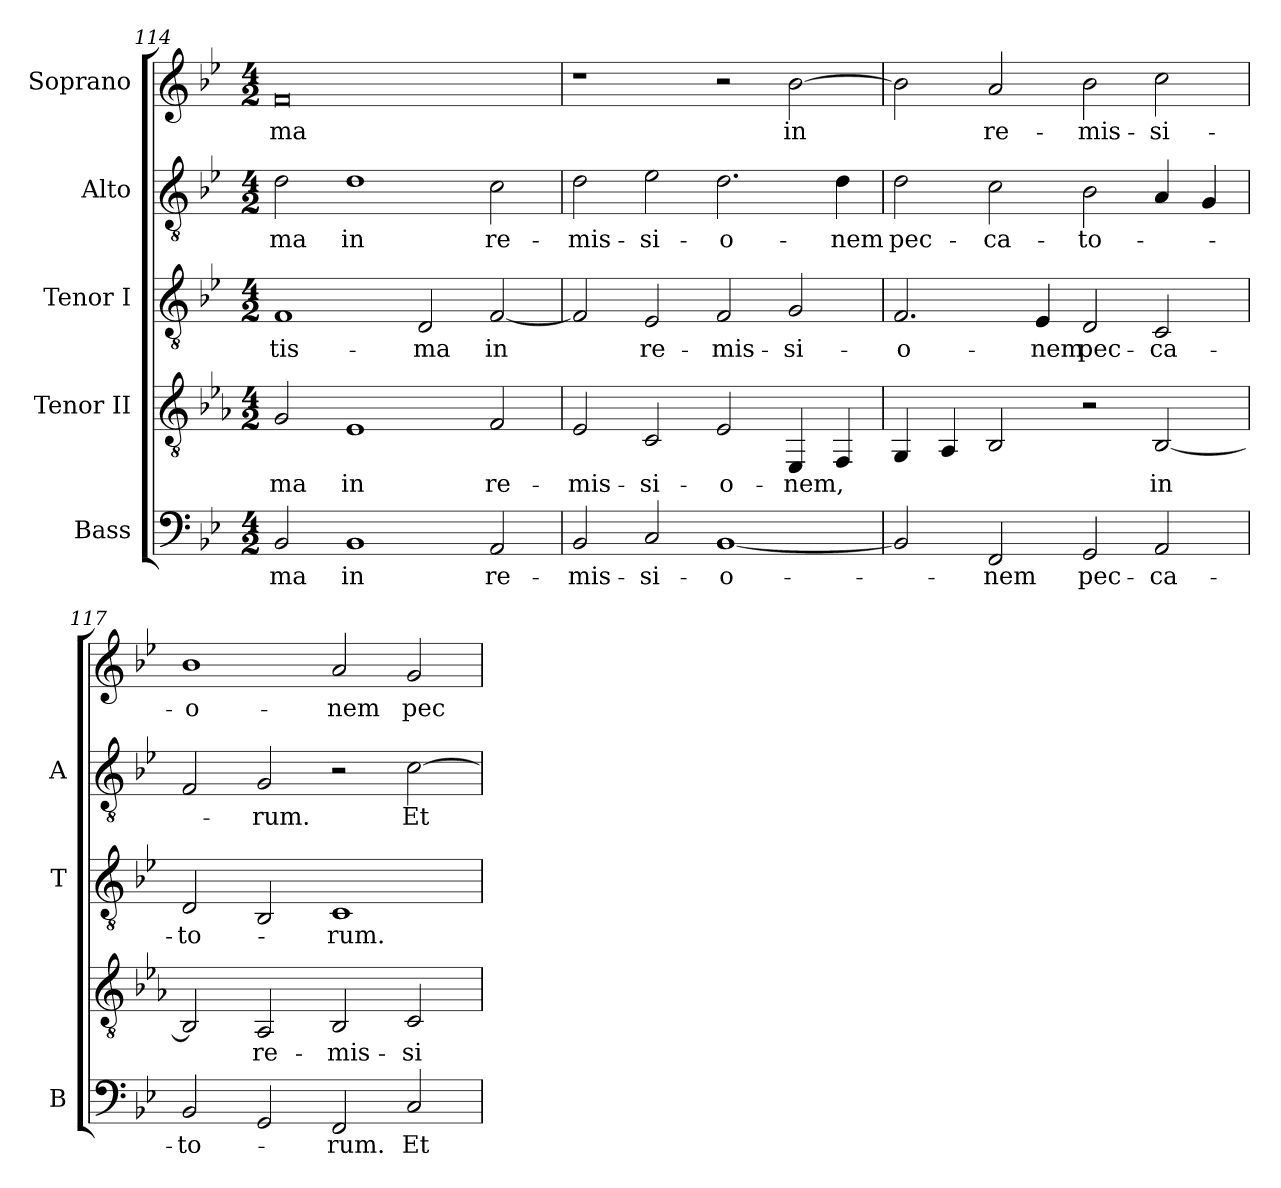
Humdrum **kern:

**kern	**text	**kern	**text	**kern	**text	**kern	**text	**kern	**text
*part5	*part5	*part4	*part4	*part3	*part3	*part2	*part2	*part1	*part1
*staff5	*staff5	*staff4	*staff4	*staff3	*staff3	*staff2	*staff2	*staff1	*staff1
*I"Bass	*	*I"Tenor II	*	*I"Tenor I	*	*I"Alto	*	*I"Soprano	*
*I'B	*	*	*	*I'T	*	*I'A	*	*	*
*clefF4	*	*clefGv2	*	*clefGv2	*	*clefGv2	*	*clefG2	*
*	*	*ITrd-4c-7	*	*	*	*	*	*	*
*k[b-e-]	*	*k[b-e-]	*	*k[b-e-]	*	*k[b-e-]	*	*k[b-e-]	*
*B-:	*	*B-:	*	*B-:	*	*B-:	*	*B-:	*
*M4/2	*	*M4/2	*	*M4/2	*	*M4/2	*	*M4/2	*
=114	=114	=114	=114	=114	=114	=114	=114	=114	=114
!	!LO:LY:b:color=#000000	!	!	!	!	!	!	!	!
!	!	!	!LO:LY:b:color=#000000	!	!	!	!	!	!
!	!	!	!	!	!LO:LY:b:color=#000000	!	!	!	!
!	!	!	!	!	!	!	!LO:LY:b:color=#000000	!	!
!	!	!	!	!	!	!	!	!	!LO:LY:b:color=#000000
2BB-i/	-ma	2di/	-ma	1Fi	-tis-	2di\	-ma	0fi	-ma
!	!LO:LY:b:color=#000000	!	!	!	!	!	!	!	!
!	!	!	!LO:LY:b:color=#000000	!	!	!	!	!	!
!	!	!	!	!	!	!	!LO:LY:b:color=#000000	!	!
1BB-i	in	1B-i	in	.	.	1di	in	.	.
!	!	!	!	!	!LO:LY:b:color=#000000	!	!	!	!
.	.	.	.	2Di/	-ma	.	.	.	.
!	!LO:LY:b:color=#000000	!	!	!	!	!	!	!	!
!	!	!	!LO:LY:b:color=#000000	!	!	!	!	!	!
!	!	!	!	!	!LO:LY:b:color=#000000	!	!	!	!
!	!	!	!	!	!	!	!LO:LY:b:color=#000000	!	!
2AAi/	re-	2ci/	re-	[<2Fi/	in	2ci\	re-	.	.
!!LO:LB:g=z
=115	=115	=115	=115	=115	=115	=115	=115	=115	=115
!	!LO:LY:b:color=#000000	!	!	!	!	!	!	!	!
!	!	!	!LO:LY:b:color=#000000	!	!	!	!	!	!
!	!	!	!	!	!	!	!LO:LY:b:color=#000000	!	!
2BB-i/	-mis-	2B-i/	-mis-	2Fi/]	.	2di\	-mis-	1r	.
!	!LO:LY:b:color=#000000	!	!	!	!	!	!	!	!
!	!	!	!LO:LY:b:color=#000000	!	!	!	!	!	!
!	!	!	!	!	!LO:LY:b:color=#000000	!	!	!	!
!	!	!	!	!	!	!	!LO:LY:b:color=#000000	!	!
2Ci/	-si-	2Gi/	-si-	2E-i/	re-	2e-i\	-si-	.	.
!	!LO:LY:b:color=#000000	!	!	!	!	!	!	!	!
!	!	!	!LO:LY:b:color=#000000	!	!	!	!	!	!
!	!	!	!	!	!LO:LY:b:color=#000000	!	!	!	!
!	!	!	!	!	!	!	!LO:LY:b:color=#000000	!	!
[<1BB-i	-o-	2B-i/	-o-	2Fi/	-mis-	2.di\	-o-	2r	.
!	!	!	!LO:LY:b:color=#000000	!	!	!	!	!	!
!	!	!	!	!	!LO:LY:b:color=#000000	!	!	!	!
!	!	!	!	!	!	!	!	!	!LO:LY:b:color=#000000
.	.	4BB-i/	-nem,	2Gi/	-si-	.	.	[>2b-i\	in
!	!	!	!	!	!	!	!LO:LY:b:color=#000000	!	!
.	.	4Ci/	.	.	.	4di\	-nem	.	.
=116	=116	=116	=116	=116	=116	=116	=116	=116	=116
!	!	!	!	!	!LO:LY:b:color=#000000	!	!	!	!
!	!	!	!	!	!	!	!LO:LY:b:color=#000000	!	!
2BB-i/]	.	4Di/	.	2.Fi/	-o-	2di\	pec-	2b-i\]	.
.	.	4E-i/	.	.	.	.	.	.	.
!	!LO:LY:b:color=#000000	!	!	!	!	!	!	!	!
!	!	!	!	!	!	!	!LO:LY:b:color=#000000	!	!
!	!	!	!	!	!	!	!	!	!LO:LY:b:color=#000000
2FFi/	-nem	2Fi/	.	.	.	2ci\	-ca-	2ai/	re-
!	!	!	!	!	!LO:LY:b:color=#000000	!	!	!	!
.	.	.	.	4E-i/	-nem	.	.	.	.
!	!LO:LY:b:color=#000000	!	!	!	!	!	!	!	!
!	!	!	!	!	!LO:LY:b:color=#000000	!	!	!	!
!	!	!	!	!	!	!	!LO:LY:b:color=#000000	!	!
!	!	!	!	!	!	!	!	!	!LO:LY:b:color=#000000
2GGi/	pec-	2r	.	2Di/	pec-	2B-i\	-to-	2b-i\	-mis-
!	!LO:LY:b:color=#000000	!	!	!	!	!	!	!	!
!	!	!	!LO:LY:b:color=#000000	!	!	!	!	!	!
!	!	!	!	!	!LO:LY:b:color=#000000	!	!	!	!
!	!	!	!	!	!	!	!	!	!LO:LY:b:color=#000000
2AAi/	-ca-	[<2Fi/	in	2Ci/	-ca-	4Ai/	.	2cci\	-si-
.	.	.	.	.	.	4Gi/	.	.	.
=117	=117	=117	=117	=117	=117	=117	=117	=117	=117
!	!LO:LY:b:color=#000000	!	!	!	!	!	!	!	!
!	!	!	!	!	!LO:LY:b:color=#000000	!	!	!	!
!	!	!	!	!	!	!	!	!	!LO:LY:b:color=#000000
2BB-i/	-to-	2Fi/]	.	2Di/	-to-	2Fi/	.	1b-i	-o-
!	!	!	!LO:LY:b:color=#000000	!	!	!	!	!	!
!	!	!	!	!	!	!	!LO:LY:b:color=#000000	!	!
2GGi/	.	2E-i/	re-	2BB-i/	.	2Gi/	-rum.	.	.
!	!LO:LY:b:color=#000000	!	!	!	!	!	!	!	!
!	!	!	!LO:LY:b:color=#000000	!	!	!	!	!	!
!	!	!	!	!	!LO:LY:b:color=#000000	!	!	!	!
!	!	!	!	!	!	!	!	!	!LO:LY:b:color=#000000
2FFi/	-rum.	2Fi/	-mis-	1Ci	-rum.	2r	.	2ai/	-nem
!	!LO:LY:b:color=#000000	!	!	!	!	!	!	!	!
!	!	!	!LO:LY:b:color=#000000	!	!	!	!	!	!
!	!	!	!	!	!	!	!LO:LY:b:color=#000000	!	!
!	!	!	!	!	!	!	!	!	!LO:LY:b:color=#000000
2Ci/	Et	2Gi/	-si-	.	.	[>2ci\	Et	2gi/	pec-
=	=	=	=	=	=	=	=	=	=
*-	*-	*-	*-	*-	*-	*-	*-	*-	*-
